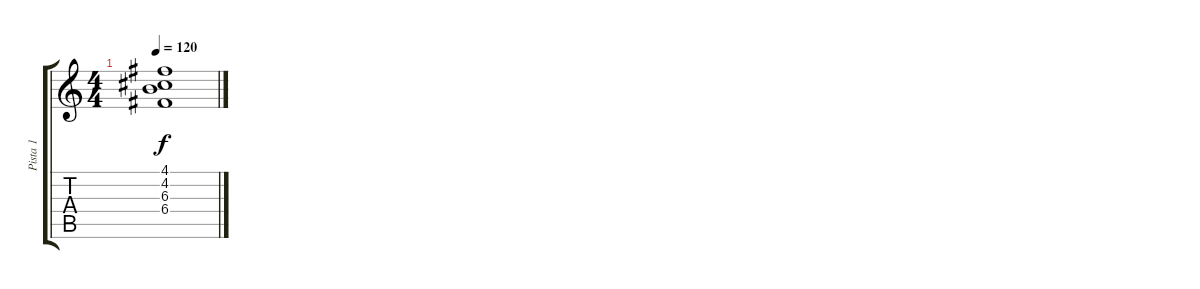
\track ("Pista 1" "Pista 1") {instrument distortionguitar}
\staff {score tabs}
\tuning (D4 A3 F3 C3 G2 C2) {hide}
\ts (4 4)
\tempo 120
\clef g2
\ks c
(4.1{t} 4.2{t} 6.3{t} 6.4{t}).1{dy f}
